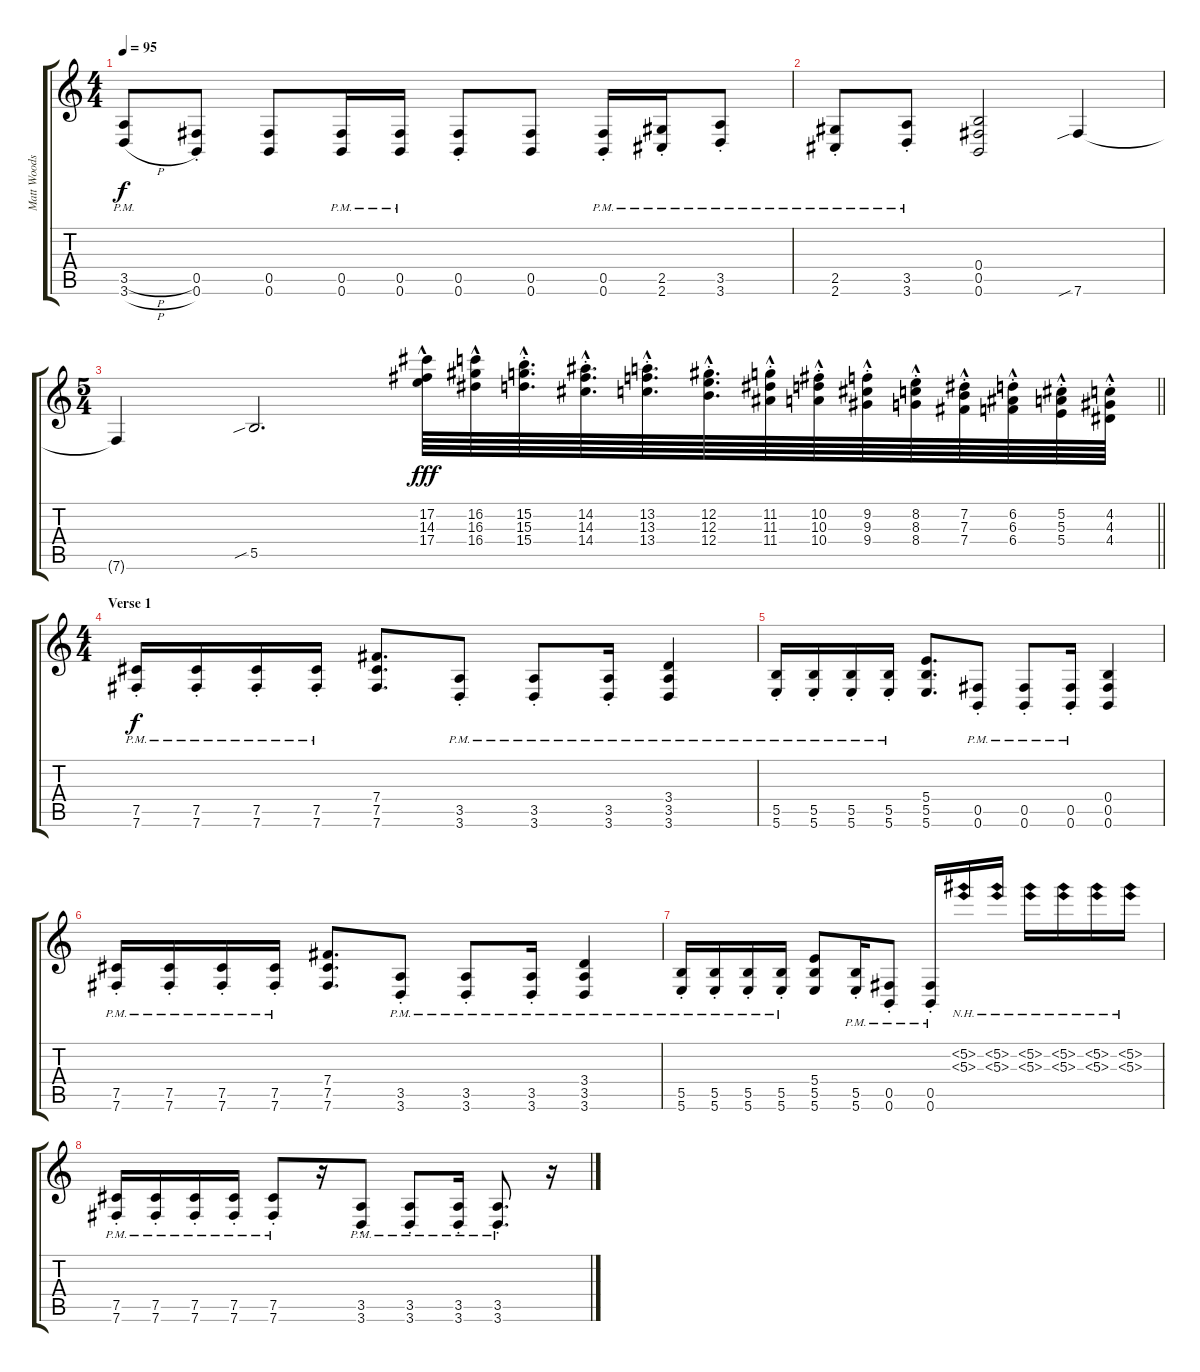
\track ("Matt Woods (Main)" "Matt Woods") {instrument distortionguitar}
\staff {score tabs}
\tuning (Db4 Ab3 E3 B2 Gb2 B1) {hide}
\ts (4 4)
\tempo 95
\clef g2
\ks c
(3.5{h pm} 3.6{h pm}).8{dy f} (0.5{st} 0.6{st}).8 (0.5 0.6).8 (0.5{pm} 0.6{pm}).16 (0.5{pm} 0.6{pm}).16 (0.5{st} 0.6{st}).8 (0.5 0.6).8 (0.5{pm st} 0.6{pm st}).16 (2.5{pm st} 2.6{pm st}).16 (3.5{pm st} 3.6{pm st}).8 |
(2.5{pm st} 2.6{pm st}).8 (3.5{pm st} 3.6{pm st}).8 (0.4 0.5 0.6).2 7.6{sib}.4 |
\ts (5 4)
\barLineRight lightlight
7.6{t}.4 5.5{sib}.2{d} (17.2{hac} 14.3{hac} 17.4{hac}).64{dy fff} (16.2{hac} 16.3{hac} 16.4{hac}).64 (15.2{hac st} 15.3{hac st} 15.4{hac st}).64{d} (14.2{hac st} 14.3{hac st} 14.4{hac st}).64{d} (13.2{hac st} 13.3{hac st} 13.4{hac st}).64{d} (12.2{hac st} 12.3{hac st} 12.4{hac st}).64{d} (11.2{hac st} 11.3{hac st} 11.4{hac st}).64 (10.2{hac st} 10.3{hac st} 10.4{hac st}).64 (9.2{hac st} 9.3{hac st} 9.4{hac st}).64 (8.2{hac st} 8.3{hac st} 8.4{hac st}).64 (7.2{hac st} 7.3{hac st} 7.4{hac st}).64 (6.2{hac st} 6.3{hac st} 6.4{hac st}).64 (5.2{hac st} 5.3{hac st} 5.4{hac st}).64 (4.2{hac st} 4.3{hac st} 4.4{hac st}).64 |
\ts (4 4)
\section ("" "Verse 1")
(7.5{pm st} 7.6{pm st}).16{dy f} (7.5{pm st} 7.6{pm st}).16 (7.5{pm st} 7.6{pm st}).16 (7.5{pm st} 7.6{pm st}).16 (7.4 7.5 7.6).8{d} (3.5{pm st} 3.6{pm st}).8 (3.5{pm st} 3.6{pm st}).8 (3.5{pm st} 3.6{pm st}).16 (3.4 3.5{pm} 3.6{pm}).4 |
(5.5{pm st} 5.6{pm st}).16 (5.5{pm st} 5.6{pm st}).16 (5.5{pm st} 5.6{pm st}).16 (5.5{pm st} 5.6{pm st}).16 (5.4 5.5 5.6).8{d} (0.5{pm st} 0.6{pm st}).8 (0.5{pm st} 0.6{pm st}).8 (0.5{pm st} 0.6{pm st}).16 (0.4 0.5 0.6).4 |
(7.5{pm st} 7.6{pm st}).16 (7.5{pm st} 7.6{pm st}).16 (7.5{pm st} 7.6{pm st}).16 (7.5{pm st} 7.6{pm st}).16 (7.4 7.5 7.6).8{d} (3.5{pm st} 3.6{pm st}).8 (3.5{pm st} 3.6{pm st}).8 (3.5{pm st} 3.6{pm st}).16 (3.4 3.5{pm} 3.6{pm}).4 |
(5.5{pm st} 5.6{pm st}).16 (5.5{pm st} 5.6{pm st}).16 (5.5{pm st} 5.6{pm st}).16 (5.5{pm st} 5.6{pm st}).16 (5.4 5.5 5.6).8 (5.5{pm st} 5.6{pm st}).16 (0.5{pm st} 0.6{pm st}).8 (0.5{pm st} 0.6{pm st}).16 (5.2{nh} 5.3{nh}).16 (5.2{nh} 5.3{nh}).16 (5.2{nh} 5.3{nh}).16 (5.2{nh} 5.3{nh}).16 (5.2{nh} 5.3{nh}).16 (5.2{nh} 5.3{nh}).16 |
(7.5{pm st} 7.6{pm st}).16 (7.5{pm st} 7.6{pm st}).16 (7.5{pm st} 7.6{pm st}).16 (7.5{pm st} 7.6{pm st}).16 (7.5{pm st} 7.6{pm st}).8 r.16 (3.5{pm st} 3.6{pm st}).8 (3.5{pm st} 3.6{pm st}).8 (3.5{pm st} 3.6{pm st}).16 (3.5{pm st} 3.6{pm st}).8{d} r.16
